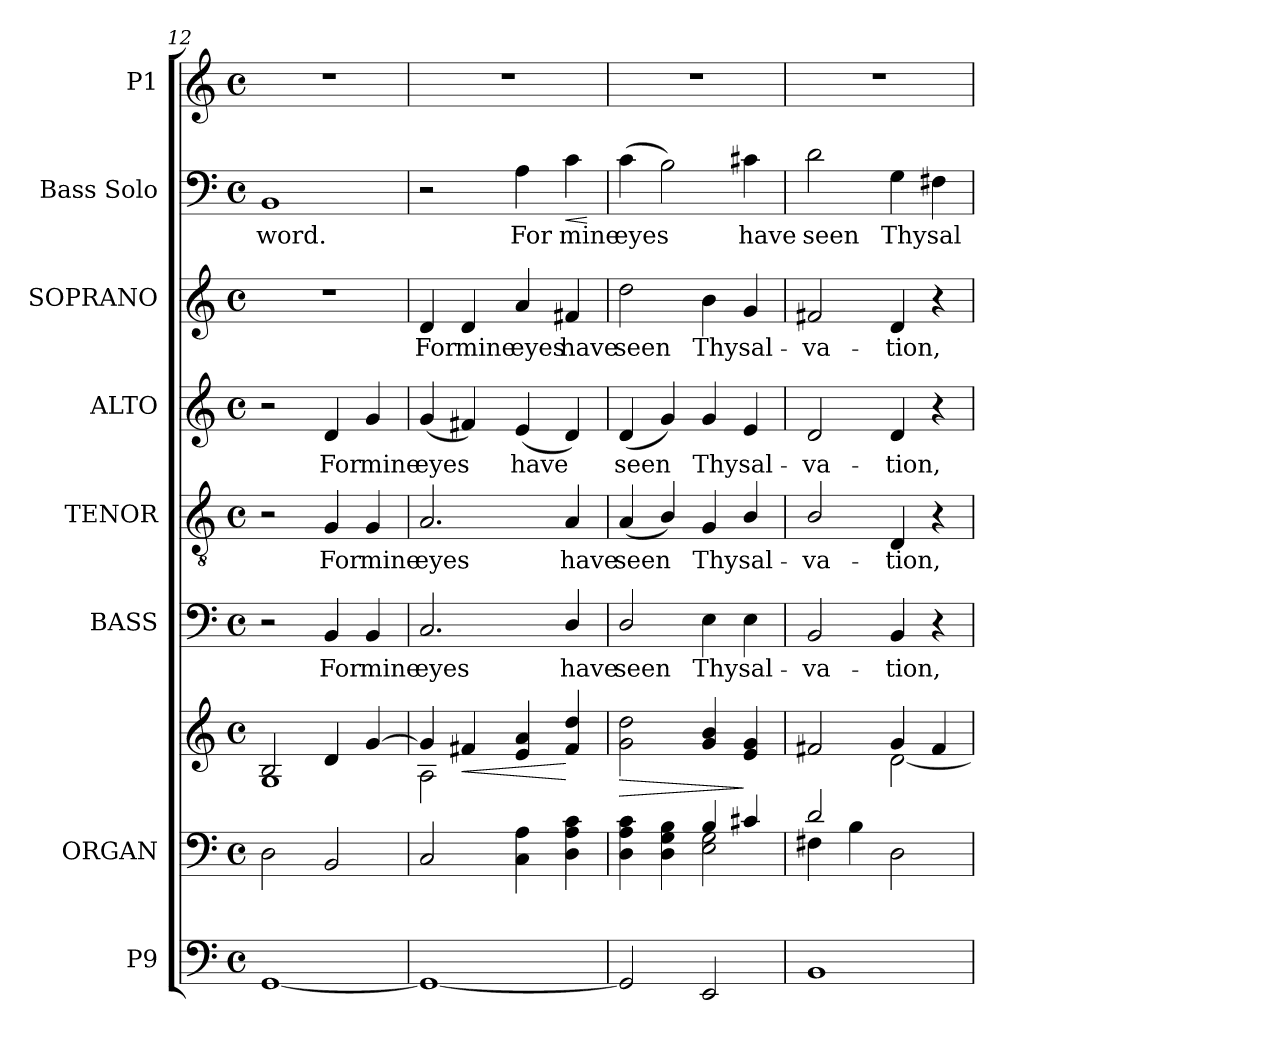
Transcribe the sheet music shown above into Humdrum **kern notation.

**kern	**kern	**kern	**dynam	**kern	**text	**kern	**text	**kern	**text	**kern	**text	**kern	**text	**dynam	**kern
*part8	*part7	*part7	*part7	*part6	*part6	*part5	*part5	*part4	*part4	*part3	*part3	*part2	*part2	*part2	*part1
*staff9	*staff8	*staff7	*staff7/8	*staff6	*staff6	*staff5	*staff5	*staff4	*staff4	*staff3	*staff3	*staff2	*staff2	*staff2	*staff1
*I"P9	*I"ORGAN	*	*	*I"BASS	*	*I"TENOR	*	*I"ALTO	*	*I"SOPRANO	*	*I"Bass Solo	*	*	*I"P1
*clefF4	*clefF4	*clefG2	*	*clefF4	*	*clefGv2	*	*clefG2	*	*clefG2	*	*clefF4	*	*	*clefG2
*	*	*	*	*	*	*ITrd7c12	*	*	*	*	*	*	*	*	*
*k[]	*k[]	*k[]	*	*k[]	*	*k[]	*	*k[]	*	*k[]	*	*k[]	*	*	*k[]
*C:	*C:	*C:	*	*C:	*	*C:	*	*C:	*	*C:	*	*C:	*	*	*C:
*M4/4	*M4/4	*M4/4	*	*M4/4	*	*M4/4	*	*M4/4	*	*M4/4	*	*M4/4	*	*	*M4/4
*met(c)	*met(c)	*met(c)	*	*met(c)	*	*met(c)	*	*met(c)	*	*met(c)	*	*met(c)	*	*	*met(c)
=12	=12	=12	=12	=12	=12	=12	=12	=12	=12	=12	=12	=12	=12	=12	=12
*	*	*^	*	*	*	*	*	*	*	*	*	*	*	*	*
!	!	!	!	!	!	!	!	!	!	!	!	!	!	!LO:LY:b:color=#000000	!	!
[1GGi	2Di\	2Bi/	1Gi	.	2r	.	2r	.	2r	.	1r	.	1BBi	word.	.	1r
!	!	!	!	!	!	!LO:LY:b:color=#000000	!	!	!	!	!	!	!	!	!	!
!	!	!	!	!	!	!	!	!LO:LY:b:color=#000000	!	!	!	!	!	!	!	!
!	!	!	!	!	!	!	!	!	!	!LO:LY:b:color=#000000	!	!	!	!	!	!
.	2BBi/	4di/	.	.	4BBi/	For	4GGi/	For	4di/	For	.	.	.	.	.	.
!	!	!	!	!	!	!LO:LY:b:color=#000000	!	!	!	!	!	!	!	!	!	!
!	!	!	!	!	!	!	!	!LO:LY:b:color=#000000	!	!	!	!	!	!	!	!
!	!	!	!	!	!	!	!	!	!	!LO:LY:b:color=#000000	!	!	!	!	!	!
.	.	[4gi/	.	.	4BBi/	mine	4GGi/	mine	4gi/	mine	.	.	.	.	.	.
=13	=13	=13	=13	=13	=13	=13	=13	=13	=13	=13	=13	=13	=13	=13	=13	=13
!	!	!	!	!	!	!LO:LY:b:color=#000000	!	!	!	!	!	!	!	!	!	!
!	!	!	!	!	!	!	!	!LO:LY:b:color=#000000	!	!	!	!	!	!	!	!
!	!	!	!	!	!	!	!	!	!	!LO:LY:b:color=#000000	!	!	!	!	!	!
!	!	!	!	!	!	!	!	!	!	!	!	!LO:LY:b:color=#000000	!	!	!	!
1GGi_	2Ci/	4gi/]	2Ai\	.	2.Ci/	eyes	2.AAi/	eyes	(4gi/	eyes	4di/	For	2r	.	.	1r
!	!	!	!	!LO:HP:b	!	!	!	!	!	!	!	!	!	!	!	!
!	!	!	!	!	!	!	!	!	!	!	!	!LO:LY:b:color=#000000	!	!	!	!
.	.	4f#i/	.	<	.	.	.	.	4f#i/)	.	4di/	mine	.	.	.	.
!	!	!	!	!	!	!	!	!	!	!LO:LY:b:color=#000000	!	!	!	!	!	!
!	!	!	!	!	!	!	!	!	!	!	!	!LO:LY:b:color=#000000	!	!	!	!
!	!	!	!	!	!	!	!	!	!	!	!	!	!	!LO:LY:b:color=#000000	!	!
.	4Ci\ 4Ai	4ei/ 4ai	2ryy	.	.	.	.	.	(4ei/	have	4ai/	eyes	4Ai\	For	.	.
!	!	!	!	!	!	!LO:LY:b:color=#000000	!	!	!	!	!	!	!	!	!	!
!	!	!	!	!	!	!	!	!LO:LY:b:color=#000000	!	!	!	!	!	!	!	!
!	!	!	!	!	!	!	!	!	!	!	!	!LO:LY:b:color=#000000	!	!	!	!
!	!	!	!	!	!	!	!	!	!	!	!	!	!	!LO:LY:b:color=#000000	!LO:HP:b	!
.	4Di\ 4Ai 4ci	4f#i/ 4ddi	.	[	4Di/	have	4AAi/	have	4di/)	.	4f#i/	have	4ci\	mine	<	.
*	*	*v	*v	*	*	*	*	*	*	*	*	*	*	*	*	*
.	.	.	.	.	.	.	.	.	.	.	.	.	.	[	.
=14	=14	=14	=14	=14	=14	=14	=14	=14	=14	=14	=14	=14	=14	=14	=14
*	*^	*	*	*	*	*	*	*	*	*	*	*	*	*	*
!	!	!	!	!LO:HP:b	!	!	!	!	!	!	!	!	!	!	!	!
!	!	!	!	!	!	!LO:LY:b:color=#000000	!	!	!	!	!	!	!	!	!	!
!	!	!	!	!	!	!	!	!LO:LY:b:color=#000000	!	!	!	!	!	!	!	!
!	!	!	!	!	!	!	!	!	!	!LO:LY:b:color=#000000	!	!	!	!	!	!
!	!	!	!	!	!	!	!	!	!	!	!	!LO:LY:b:color=#000000	!	!	!	!
!	!	!	!	!	!	!	!	!	!	!	!	!	!	!LO:LY:b:color=#000000	!	!
2GGi/]	4Di\ 4Ai 4ci	2ryy	2gi\ 2ddi	>	2Di/	seen	(4AAi/	seen	(4di/	seen	2ddi\	seen	(4ci\	eyes	.	1r
.	4Di\ 4Gi 4Bi	.	.	.	.	.	4BBi/)	.	4gi/)	.	.	.	2Bi\)	.	.	.
!	!	!	!	!	!	!LO:LY:b:color=#000000	!	!	!	!	!	!	!	!	!	!
!	!	!	!	!	!	!	!	!LO:LY:b:color=#000000	!	!	!	!	!	!	!	!
!	!	!	!	!	!	!	!	!	!	!LO:LY:b:color=#000000	!	!	!	!	!	!
!	!	!	!	!	!	!	!	!	!	!	!	!LO:LY:b:color=#000000	!	!	!	!
2EEi/	4Bi/	2Ei\ 2Gi	4gi/ 4bi	.	4Ei\	Thy	4GGi/	Thy	4gi/	Thy	4bi\	Thy	.	.	.	.
!	!	!	!	!	!	!LO:LY:b:color=#000000	!	!	!	!	!	!	!	!	!	!
!	!	!	!	!	!	!	!	!LO:LY:b:color=#000000	!	!	!	!	!	!	!	!
!	!	!	!	!	!	!	!	!	!	!LO:LY:b:color=#000000	!	!	!	!	!	!
!	!	!	!	!	!	!	!	!	!	!	!	!LO:LY:b:color=#000000	!	!	!	!
!	!	!	!	!	!	!	!	!	!	!	!	!	!	!LO:LY:b:color=#000000	!	!
.	4c#Xi/	.	4ei/ 4gi	]	4Ei\	sal-	4BBi/	sal-	4ei/	sal-	4gi/	sal-	4c#Xi\	have	.	.
=15	=15	=15	=15	=15	=15	=15	=15	=15	=15	=15	=15	=15	=15	=15	=15	=15
*	*	*	*^	*	*	*	*	*	*	*	*	*	*	*	*	*
!	!	!	!	!	!	!	!LO:LY:b:color=#000000	!	!	!	!	!	!	!	!	!	!
!	!	!	!	!	!	!	!	!	!LO:LY:b:color=#000000	!	!	!	!	!	!	!	!
!	!	!	!	!	!	!	!	!	!	!	!LO:LY:b:color=#000000	!	!	!	!	!	!
!	!	!	!	!	!	!	!	!	!	!	!	!	!LO:LY:b:color=#000000	!	!	!	!
!	!	!	!	!	!	!	!	!	!	!	!	!	!	!	!LO:LY:b:color=#000000	!	!
1BBi	2di/	4F#i\	2f#i/	2ryy	.	2BBi/	-va-	2BBi/	-va-	2di/	-va-	2f#i/	-va-	2di\	seen	.	1r
.	.	4Bi\	.	.	.	.	.	.	.	.	.	.	.	.	.	.	.
!	!	!	!	!	!	!	!LO:LY:b:color=#000000	!	!	!	!	!	!	!	!	!	!
!	!	!	!	!	!	!	!	!	!LO:LY:b:color=#000000	!	!	!	!	!	!	!	!
!	!	!	!	!	!	!	!	!	!	!	!LO:LY:b:color=#000000	!	!	!	!	!	!
!	!	!	!	!	!	!	!	!	!	!	!	!	!LO:LY:b:color=#000000	!	!	!	!
!	!	!	!	!	!	!	!	!	!	!	!	!	!	!	!LO:LY:b:color=#000000	!	!
.	2Di\	2ryy	4gi/	[2di\	.	4BBi/	-tion,	4DDi/	-tion,	4di/	-tion,	4di/	-tion,	4Gi\	Thy	.	.
!	!	!	!	!	!	!	!	!	!	!	!	!	!	!	!LO:LY:b:color=#000000	!	!
.	.	.	4f#i/	.	.	4r	.	4r	.	4r	.	4r	.	4F#i\	sal-	.	.
*	*v	*v	*	*	*	*	*	*	*	*	*	*	*	*	*	*	*
*	*	*v	*v	*	*	*	*	*	*	*	*	*	*	*	*	*
=	=	=	=	=	=	=	=	=	=	=	=	=	=	=	=
*-	*-	*-	*-	*-	*-	*-	*-	*-	*-	*-	*-	*-	*-	*-	*-
